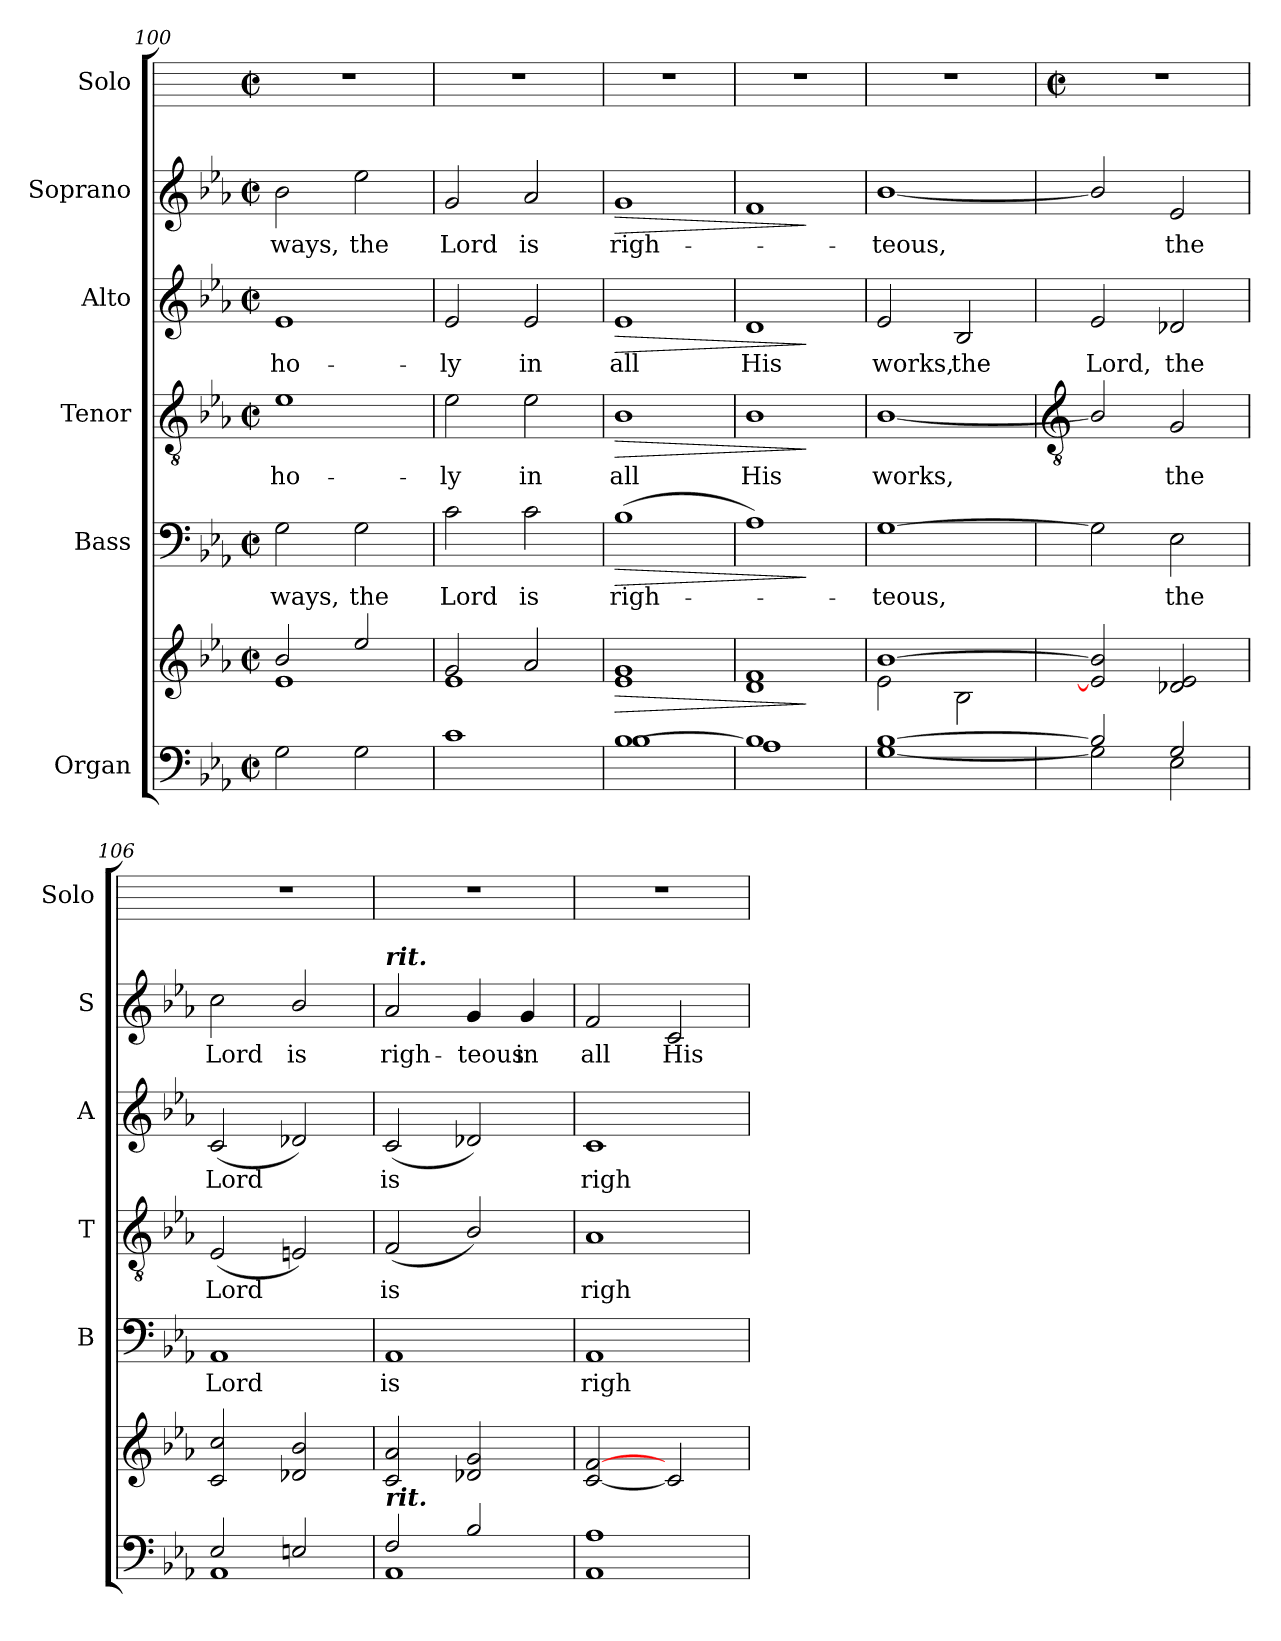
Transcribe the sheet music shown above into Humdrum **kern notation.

**kern	**kern	**dynam	**kern	**text	**dynam	**kern	**text	**dynam	**kern	**text	**dynam	**kern	**text	**dynam	**kern
*part6	*part6	*part6	*part5	*part5	*part5	*part4	*part4	*part4	*part3	*part3	*part3	*part2	*part2	*part2	*part1
*staff7	*staff6	*staff6/7	*staff5	*staff5	*staff5	*staff4	*staff4	*staff4	*staff3	*staff3	*staff3	*staff2	*staff2	*staff2	*staff1
*I"Organ	*	*	*I"Bass	*	*	*I"Tenor	*	*	*I"Alto	*	*	*I"Soprano	*	*	*I"Solo
*	*	*	*I'B	*	*	*I'T	*	*	*I'A	*	*	*I'S	*	*	*I'Solo
*clefF4	*clefG2	*	*clefF4	*	*	*clefGv2	*	*	*clefG2	*	*	*clefG2	*	*	*
*k[b-e-a-]	*k[b-e-a-]	*	*k[b-e-a-]	*	*	*k[b-e-a-]	*	*	*k[b-e-a-]	*	*	*k[b-e-a-]	*	*	*
*E-:	*E-:	*	*E-:	*	*	*E-:	*	*	*E-:	*	*	*E-:	*	*	*
*M2/2	*M2/2	*	*M2/2	*	*	*M2/2	*	*	*M2/2	*	*	*M2/2	*	*	*M2/2
*met(c|)	*met(c|)	*	*met(c|)	*	*	*met(c|)	*	*	*met(c|)	*	*	*met(c|)	*	*	*met(c|)
=100	=100	=100	=100	=100	=100	=100	=100	=100	=100	=100	=100	=100	=100	=100	=100
*^	*^	*	*	*	*	*	*	*	*	*	*	*	*	*	*
!	!	!	!	!	!	!LO:LY:b	!	!	!LO:LY:b	!	!	!LO:LY:b	!	!	!LO:LY:b	!	!
1ryy	2G\	2b-/	1e-\	.	2G	ways,	.	1e-	ho-	.	1e-	ho-	.	2b-	ways,	.	1r
!	!	!	!	!	!	!LO:LY:b	!	!	!	!	!	!	!	!	!LO:LY:b	!	!
.	2G\	2ee-/	.	.	2G	the	.	.	.	.	.	.	.	2ee-	the	.	.
=101	=101	=101	=101	=101	=101	=101	=101	=101	=101	=101	=101	=101	=101	=101	=101	=101	=101
!	!	!	!	!	!	!LO:LY:b	!	!	!LO:LY:b	!	!	!LO:LY:b	!	!	!LO:LY:b	!	!
1ryy	1c\	2g/	1e-\	.	2c	Lord	.	2e-	-ly	.	2e-	-ly	.	2g	Lord	.	1r
!	!	!	!	!	!	!LO:LY:b	!	!	!LO:LY:b	!	!	!LO:LY:b	!	!	!LO:LY:b	!	!
.	.	2a-/	.	.	2c	is	.	2e-	in	.	2e-	in	.	2a-	is	.	.
=102	=102	=102	=102	=102	=102	=102	=102	=102	=102	=102	=102	=102	=102	=102	=102	=102	=102
!	!	!	!	!LO:HP:b	!	!	!	!	!	!	!	!	!	!	!	!	!
!	!	!	!	!LO:HP:n=1:b	!	!LO:LY:b	!LO:HP:b	!	!LO:LY:b	!LO:HP:b	!	!LO:LY:b	!LO:HP:b	!	!LO:LY:b	!LO:HP:b	!
[1B-/	1B-\	1g/	1e-\	> >	(>1B-	righ-	>	1B-	all	>	1e-	all	>	1g	righ-	>	1r
=103	=103	=103	=103	=103	=103	=103	=103	=103	=103	=103	=103	=103	=103	=103	=103	=103	=103
!	!	!	!	!	!	!	!	!	!LO:LY:b	!	!	!LO:LY:b	!	!	!	!	!
1B-/]	1A-\	1f/	1d\	.	1A-)	.	.	1B-	His	.	1d	His	.	1f	.	.	1r
*v	*v	*	*	*	*	*	*	*	*	*	*	*	*	*	*	*	*
*	*v	*v	*	*	*	*	*	*	*	*	*	*	*	*	*	*
.	.	] ]	.	.	]	.	.	]	.	.	]	.	.	]	.
=104	=104	=104	=104	=104	=104	=104	=104	=104	=104	=104	=104	=104	=104	=104	=104
*^	*^	*	*	*	*	*	*	*	*	*	*	*	*	*	*
!	!	!	!	!	!	!LO:LY:b	!	!	!LO:LY:b	!	!	!LO:LY:b	!	!	!LO:LY:b	!	!
[1B-/	[1G\	[1b-/	2e-\	.	[1G	teous,	.	[1B-/	works,	.	2e-	works,	.	[1b-/	teous,	.	1r
!	!	!	!	!	!	!	!	!	!	!	!	!LO:LY:b	!	!	!	!	!
.	.	.	2B-\	.	.	.	.	.	.	.	2B-	the	.	.	.	.	.
*	*	*v	*v	*	*	*	*	*	*	*	*	*	*	*	*	*	*
!!LO:LB:g=z
=105	=105	=105	=105	=105	=105	=105	=105	=105	=105	=105	=105	=105	=105	=105	=105	=105
*	*	*	*	*	*	*	*clefGv2	*	*	*	*	*	*	*	*	*
*	*	*	*	*	*	*	*	*	*	*	*	*	*	*	*	*M2/2
*	*	*	*	*	*	*	*	*	*	*	*	*	*	*	*	*met(c|)
*	*	*^	*	*	*	*	*	*	*	*	*	*	*	*	*	*
!	!	!	!	!	!	!	!	!	!	!	!	!LO:LY:b	!	!	!	!	!
*	*	*v	*v	*	*	*	*	*	*	*	*	*	*	*	*	*	*
2B-/]	2G\]	2e-/] 2b-/]	.	2G]	.	.	2B-/]	.	.	2e-	Lord,	.	2b-/]	.	.	1r
!	!	!	!	!	!LO:LY:b	!	!	!LO:LY:b	!	!	!LO:LY:b	!	!	!LO:LY:b	!	!
2G/	2E-\	2d-X 2e-	.	2E-	the	.	2G	the	.	2d-X	the	.	2e-	the	.	.
=106	=106	=106	=106	=106	=106	=106	=106	=106	=106	=106	=106	=106	=106	=106	=106	=106
!	!	!	!	!	!LO:LY:b	!	!	!LO:LY:b	!	!	!LO:LY:b	!	!	!LO:LY:b	!	!
2E-/	1AA-\	2c 2cc	.	1AA-	Lord	.	(<2E-	Lord	.	(<2c	Lord	.	2cc	Lord	.	1r
!	!	!	!	!	!	!	!	!	!	!	!	!	!	!LO:LY:b	!	!
2En/	.	2d-X/ 2b-/	.	.	.	.	2En)	.	.	2d-X)	.	.	2b-/	is	.	.
=107	=107	=107	=107	=107	=107	=107	=107	=107	=107	=107	=107	=107	=107	=107	=107	=107
!	!	!	!	!	!	!	!	!	!	!	!	!	!LO:TX:a:Bi:t=rit.	!	!	!
!	!	!LO:TX:b:Bi:t=rit.	!	!	!	!	!	!	!	!	!	!	!	!	!	!
!	!	!	!	!	!LO:LY:b	!	!	!LO:LY:b	!	!	!LO:LY:b	!	!	!LO:LY:b	!	!
2F/	1AA-\	2c 2a-	.	1AA-	is	.	(<2F	is	.	(<2c	is	.	2a-	righ-	.	1r
!	!	!	!	!	!	!	!	!	!	!	!	!	!	!LO:LY:b	!	!
2B-/	.	2d-X 2g	.	.	.	.	2B-/)	.	.	2d-X)	.	.	4g	-teous	.	.
!	!	!	!	!	!	!	!	!	!	!	!	!	!	!LO:LY:b	!	!
.	.	.	.	.	.	.	.	.	.	.	.	.	4g	in	.	.
=108	=108	=108	=108	=108	=108	=108	=108	=108	=108	=108	=108	=108	=108	=108	=108	=108
!	!	!	!	!	!LO:LY:b	!	!	!LO:LY:b	!	!	!LO:LY:b	!	!	!LO:LY:b	!	!
1A-/	1AA-\	[2c [2f	.	1AA-	righ-	.	1A-	righ-	.	1c	righ-	.	2f	all	.	1r
!	!	!	!	!	!	!	!	!	!	!	!	!	!	!LO:LY:b	!	!
.	.	2c]	.	.	.	.	.	.	.	.	.	.	2c	His	.	.
*v	*v	*	*	*	*	*	*	*	*	*	*	*	*	*	*	*
=	=	=	=	=	=	=	=	=	=	=	=	=	=	=	=
*-	*-	*-	*-	*-	*-	*-	*-	*-	*-	*-	*-	*-	*-	*-	*-
